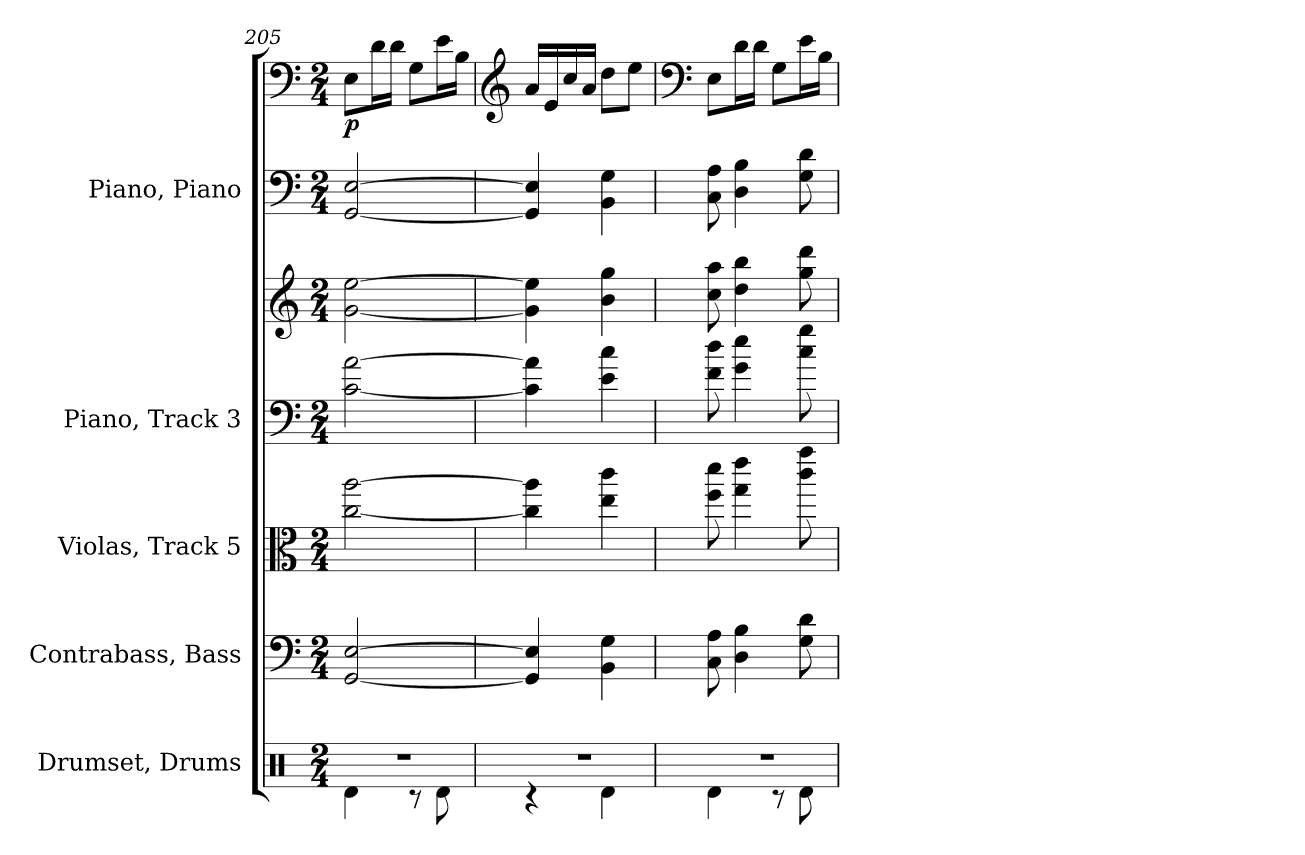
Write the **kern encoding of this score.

**kern	**kern	**kern	**kern	**kern	**kern	**kern	**dynam
*part5	*part4	*part3	*part2	*part2	*part1	*part1	*part1
*staff7	*staff6	*staff5	*staff4	*staff3	*staff2	*staff1	*staff1/2
*I"Drumset, Drums	*I"Contrabass, Bass	*I"Violas, Track  5	*I"Piano, Track  3	*	*I"Piano, Piano	*	*
*I'D. Set	*I'Cb.	*I'Vlas.	*I'Pno.	*	*I'Pno.	*	*
*clefX	*clefF4	*clefC3	*clefF4	*clefG2	*clefF4	*clefF4	*
*	*ITrd7c12	*	*	*	*	*	*
*k[]	*k[]	*k[]	*k[]	*k[]	*k[]	*k[]	*
*M2/4	*M2/4	*M2/4	*M2/4	*M2/4	*M2/4	*M2/4	*
=205	=205	=205	=205	=205	=205	=205	=205
*^	*	*	*	*	*	*	*
!	!	!	!	!	!	!	!	!LO:DY:b
2r	4Rd\	[2GGG/ [2EE/	[2cc\ [2aa\	[2c\ [2a\	[2g\ [2ee\	[2GG/ [2E/	8E\L	p
.	.	.	.	.	.	.	16d\L	.
.	.	.	.	.	.	.	16d\JJ	.
.	8r	.	.	.	.	.	8G\L	.
.	8Rd\	.	.	.	.	.	16e\L	.
.	.	.	.	.	.	.	16B\JJ	.
!!LO:LB:g=z
=206	=206	=206	=206	=206	=206	=206	=206	=206
*	*	*	*	*	*	*	*clefG2	*
2r	4r	4GGG/] 4EE/]	4cc\] 4aa\]	4c\] 4a\]	4g\] 4ee\]	4GG/] 4E/]	16a/LL	.
.	.	.	.	.	.	.	16e/	.
.	.	.	.	.	.	.	16cc/	.
.	.	.	.	.	.	.	16a/JJ	.
.	4Rd\	4BBB\ 4GG\	4ee\ 4ccc\	4e\ 4cc\	4b\ 4gg\	4BB\ 4G\	8dd\L	.
.	.	.	.	.	.	.	8ee\J	.
=207	=207	=207	=207	=207	=207	=207	=207	=207
*	*	*	*	*	*	*	*clefF4	*
2r	4Rd\	8CC\ 8AA\	8ff\ 8ddd\	8f\ 8dd\	8cc\ 8aa\	8C\ 8A\	8E\L	.
.	.	4DD\ 4BB\	4gg\ 4eee\	4g\ 4ee\	4dd\ 4bb\	4D\ 4B\	16d\L	.
.	.	.	.	.	.	.	16d\JJ	.
.	8r	.	.	.	.	.	8G\L	.
.	8Rd\	8GG\ 8D\	8ccc\ 8ggg\	8cc\ 8gg\	8gg\ 8ddd\	8G\ 8d\	16e\L	.
.	.	.	.	.	.	.	16B\JJ	.
*v	*v	*	*	*	*	*	*	*
=	=	=	=	=	=	=	=
*-	*-	*-	*-	*-	*-	*-	*-
